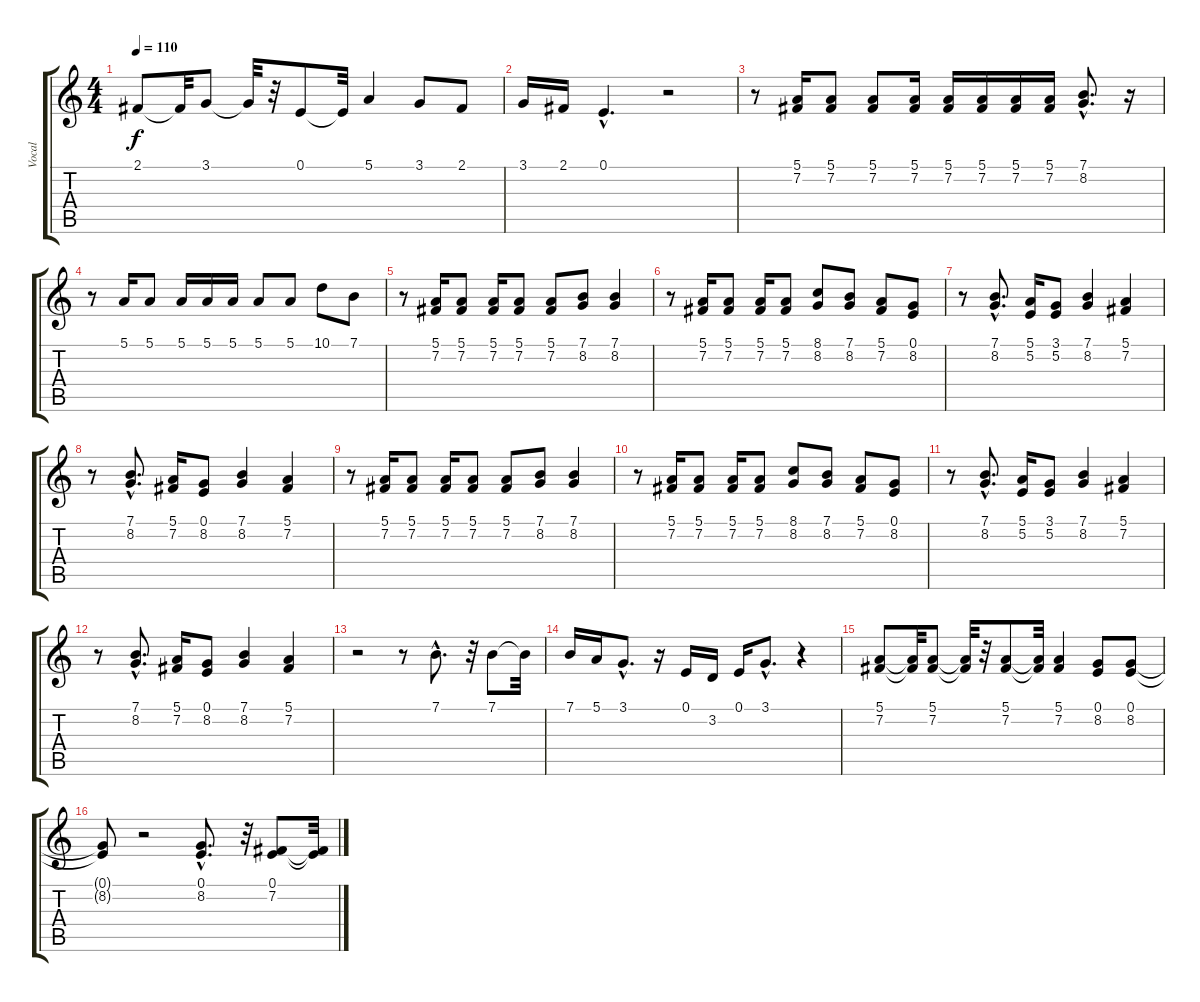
\track ("Vocal" "Vocal") {instrument synthvoice}
\staff {score tabs}
\tuning (E4 B3 G3 D3 A2 E2) {hide}
\ts (4 4)
\tempo 110
\clef g2
\ks c
2.1.8{dy f} 2.1{t}.32 3.1.8 3.1{t}.32 r.32 0.1.8 0.1{t}.32 5.1.4 3.1.8 2.1.8 |
3.1.16 2.1.16 0.1{hac}.4{d} r.2 |
r.8 (5.1 7.2).16 (5.1 7.2).8 (5.1 7.2).8 (5.1 7.2).16 (5.1 7.2).16 (5.1 7.2).16 (5.1 7.2).16 (5.1 7.2).16 (7.1{hac} 8.2{hac}).8{d} r.16 |
r.8 5.1.16 5.1.8 5.1.16 5.1.16 5.1.16 5.1.8 5.1.8 10.1.8 7.1.8 |
r.8 (5.1 7.2).16 (5.1 7.2).8 (5.1 7.2).16 (5.1 7.2).8 (5.1 7.2).8 (7.1 8.2).8 (7.1 8.2).4 |
r.8 (5.1 7.2).16 (5.1 7.2).8 (5.1 7.2).16 (5.1 7.2).8 (8.1 8.2).8 (7.1 8.2).8 (5.1 7.2).8 (0.1 8.2).8 |
r.8 (7.1 8.2{hac}).8{d} (5.1 5.2).16 (3.1 5.2).8 (7.1 8.2).4 (5.1 7.2).4 |
r.8 (7.1 8.2{hac}).8{d} (5.1 7.2).16 (0.1 8.2).8 (7.1 8.2).4 (5.1 7.2).4 |
r.8 (5.1 7.2).16 (5.1 7.2).8 (5.1 7.2).16 (5.1 7.2).8 (5.1 7.2).8 (7.1 8.2).8 (7.1 8.2).4 |
r.8 (5.1 7.2).16 (5.1 7.2).8 (5.1 7.2).16 (5.1 7.2).8 (8.1 8.2).8 (7.1 8.2).8 (5.1 7.2).8 (0.1 8.2).8 |
r.8 (7.1 8.2{hac}).8{d} (5.1 5.2).16 (3.1 5.2).8 (7.1 8.2).4 (5.1 7.2).4 |
r.8 (7.1 8.2{hac}).8{d} (5.1 7.2).16 (0.1 8.2).8 (7.1 8.2).4 (5.1 7.2).4 |
r.2 r.8 7.1{hac}.8{d} r.32 7.1.8 7.1{t}.32 |
7.1.16 5.1.16 3.1{hac}.8{d} r.16 0.1.16 3.2.16 0.1.16 3.1{hac}.8{d} r.4 |
(5.1 7.2).8 (5.1{t} 7.2{t}).32 (5.1 7.2).8 (5.1{t} 7.2{t}).32 r.32 (5.1 7.2).8 (5.1{t} 7.2{t}).32 (5.1 7.2).4 (0.1 8.2).8 (0.1 8.2).8 |
(0.1{t} 8.2{t}).8 r.2 (0.1{hac} 8.2{hac}).8{d} r.32 (0.1 7.2).8 (0.1{t} 7.2{t}).32
